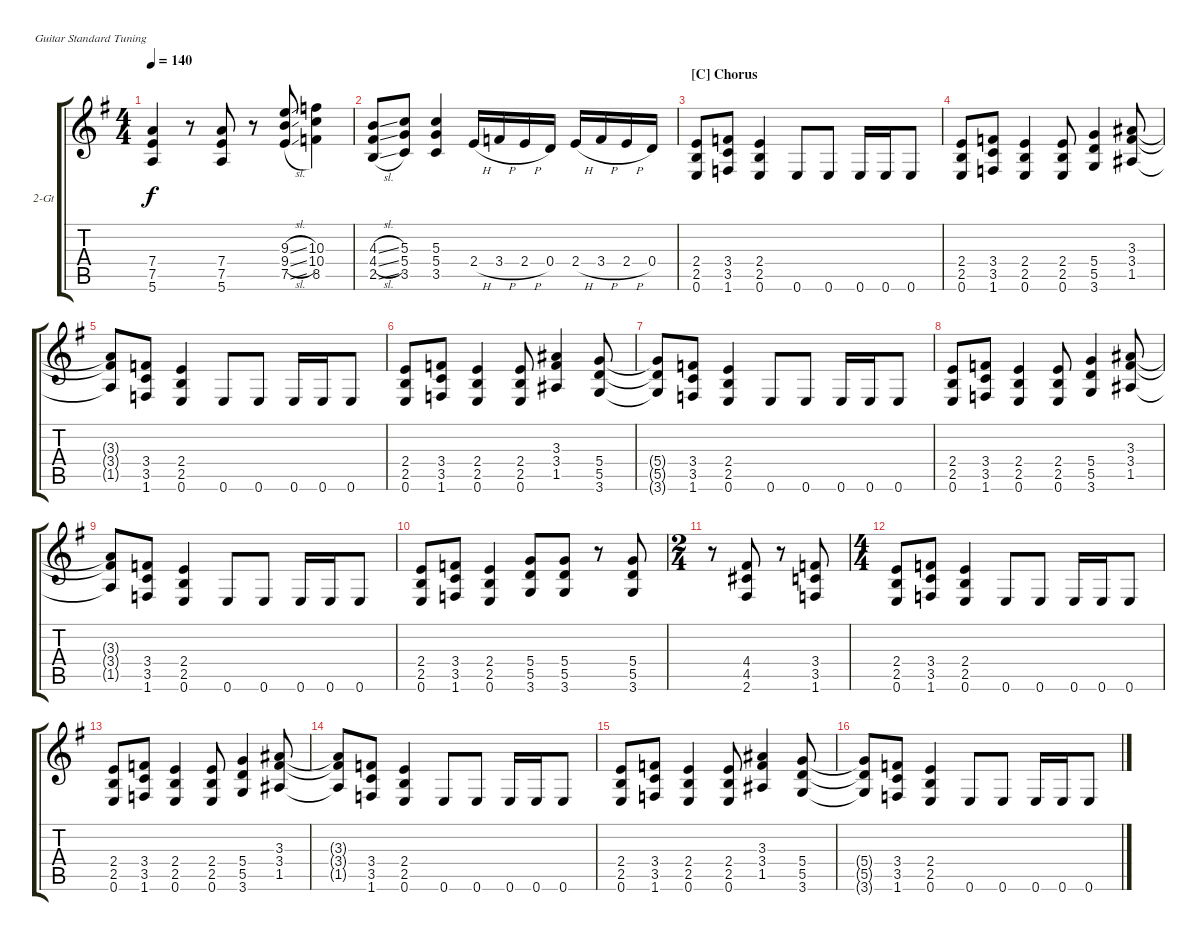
\bracketExtendMode groupsimilarinstruments
\firstSystemTrackNameOrientation horizontal
\otherSystemsTrackNameOrientation horizontal
\track ("2-Gt" "2-Gt") {instrument distortionguitar}
\staff {score tabs}
\tuning (E4 B3 G3 D3 A2 E2)
\ts (4 4)
\tempo 140
\clef g2
\scale
1.05549
\ks g
(7.4 7.5 5.6).4{dy f} r.8 (7.4 7.5 5.6).8 r.8 (9.3{sl} 9.4{sl} 7.5{sl}).8 (10.3 10.4 8.5).4 |
\scale
0.944515 (4.3{sl} 4.4{sl} 2.5{sl}).8 (5.3 5.4 3.5).8 (5.3 5.4 3.5).4 2.4{h}.16 3.4{h}.16 2.4{h}.16 0.4.16 2.4{h}.16 3.4{h}.16 2.4{h}.16 0.4.16 |
\section ("C" "Chorus")
\scale
1.05549 (2.4 2.5 0.6).8 (3.4 3.5 1.6).8 (2.4 2.5 0.6).4 0.6.8 0.6.8 0.6.16 0.6.16 0.6.8 |
\scale
0.944515 (2.4 2.5 0.6).8 (3.4 3.5 1.6).8 (2.4 2.5 0.6).4 (2.4 2.5 0.6).8 (5.4 5.5 3.6).4 (3.3 3.4 1.5).8 |
\scale
1.05549 (3.3{t} 3.4{t} 1.5{t}).8 (3.4 3.5 1.6).8 (2.4 2.5 0.6).4 0.6.8 0.6.8 0.6.16 0.6.16 0.6.8 |
\scale
0.944515 (2.4 2.5 0.6).8 (3.4 3.5 1.6).8 (2.4 2.5 0.6).4 (2.4 2.5 0.6).8 (3.3 3.4 1.5).4 (5.4 5.5 3.6).8 |
\scale
1.05549 (5.4{t} 3.6{t} 5.5{t}).8 (3.4 3.5 1.6).8 (2.4 2.5 0.6).4 0.6.8 0.6.8 0.6.16 0.6.16 0.6.8 |
\scale
0.944515 (2.4 2.5 0.6).8 (3.4 3.5 1.6).8 (2.4 2.5 0.6).4 (2.4 2.5 0.6).8 (5.4 5.5 3.6).4 (3.3 3.4 1.5).8 |
\scale
1.05549 (3.3{t} 3.4{t} 1.5{t}).8 (3.4 3.5 1.6).8 (2.4 2.5 0.6).4 0.6.8 0.6.8 0.6.16 0.6.16 0.6.8 |
\scale
0.944515 (2.4 2.5 0.6).8 (3.4 3.5 1.6).8 (2.4 2.5 0.6).4 (5.4 5.5 3.6).8 (5.4 5.5 3.6).8 r.8 (5.4 5.5 3.6).8 |
\ts (2 4)
\scale
1.08575 r.8 (4.4 4.5 2.6).8 r.8 (3.4 3.5 1.6).8 |
\ts (4 4)
\scale
0.91425 (2.4 2.5 0.6).8 (3.4 3.5 1.6).8 (2.4 2.5 0.6).4 0.6.8 0.6.8 0.6.16 0.6.16 0.6.8 |
\scale
1.05549 (2.4 2.5 0.6).8 (3.4 3.5 1.6).8 (2.4 2.5 0.6).4 (2.4 2.5 0.6).8 (5.4 5.5 3.6).4 (3.3 3.4 1.5).8 |
\scale
0.944515 (3.3{t} 3.4{t} 1.5{t}).8 (3.4 3.5 1.6).8 (2.4 2.5 0.6).4 0.6.8 0.6.8 0.6.16 0.6.16 0.6.8 |
\scale
1.05549 (2.4 2.5 0.6).8 (3.4 3.5 1.6).8 (2.4 2.5 0.6).4 (2.4 2.5 0.6).8 (3.3 3.4 1.5).4 (5.4 5.5 3.6).8 |
\scale
0.944515 (5.4{t} 5.5{t} 3.6{t}).8 (3.4 3.5 1.6).8 (2.4 2.5 0.6).4 0.6.8 0.6.8 0.6.16 0.6.16 0.6.8
